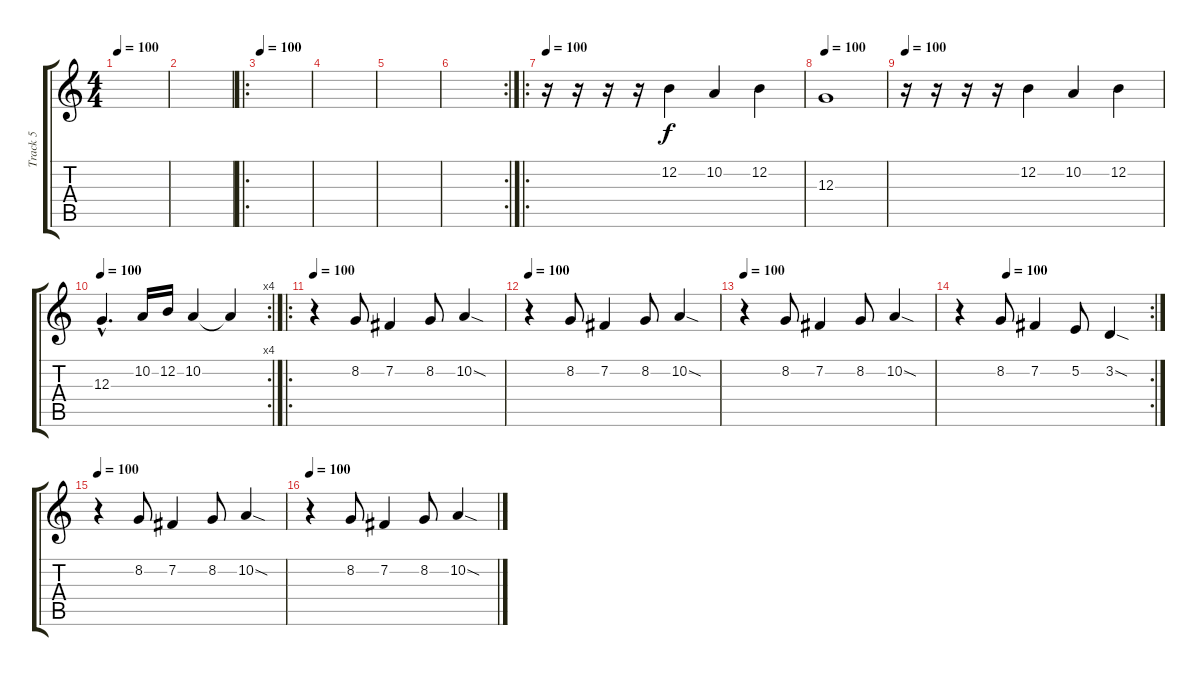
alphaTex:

\track ("Track 5" "Track 5") {instrument voiceoohs}
\staff {score tabs}
\tuning (E4 B3 G3 D3 A2 E2) {hide}
\ts (4 4)
\tempo 100
\clef g2
\ks c
|
|
\ro
\tempo 100
|
|
|
\rc 2
|
\ro
\tempo 100
r.16 r.16 r.16 r.16 12.2.4 10.2.4 12.2.4 |
\tempo 100
12.3.1 |
\tempo 100
r.16 r.16 r.16 r.16 12.2.4 10.2.4 12.2.4 |
\rc 4
\tempo 100
12.3{hac}.4{d} 10.2.16 12.2.16 10.2.4 10.2{t}.4 |
\ro
\tempo 100
r.4 8.2.8 7.2.4 8.2.8 10.2{sod}.4 |
\tempo 100
r.4 8.2.8 7.2.4 8.2.8 10.2{sod}.4 |
\tempo 100
r.4 8.2.8 7.2.4 8.2.8 10.2{sod}.4 |
\rc 2
\tempo (100 0.25)
r.4 8.2.8 7.2.4 5.2.8 3.2{sod}.4 |
\tempo 100
r.4 8.2.8 7.2.4 8.2.8 10.2{sod}.4 |
\tempo 100
r.4 8.2.8 7.2.4 8.2.8 10.2{sod}.4
